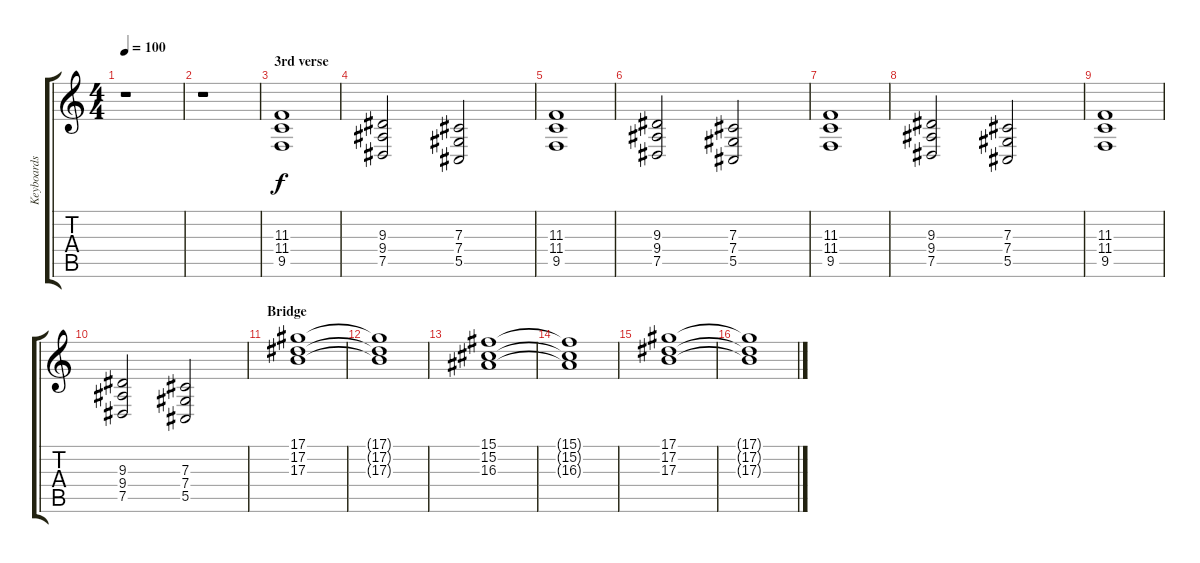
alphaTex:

\track ("Keyboards" "Keyboards") {instrument choiraahs}
\staff {score tabs}
\tuning (Eb4 Bb3 Gb3 Db3 Ab2 Eb2) {hide}
\ts (4 4)
\tempo 100
\clef g2
\ks c
r.1{dy f} |
r.1 |
\section ("" "3rd verse")
(11.3 11.4 9.5).1 |
(9.3 9.4 7.5).2 (7.3 7.4 5.5).2 |
(11.3 11.4 9.5).1 |
(9.3 9.4 7.5).2 (7.3 7.4 5.5).2 |
(11.3 11.4 9.5).1 |
(9.3 9.4 7.5).2 (7.3 7.4 5.5).2 |
(11.3 11.4 9.5).1 |
(9.3 9.4 7.5).2 (7.3 7.4 5.5).2 |
\section ("" "Bridge")
(17.1 17.2 17.3).1{volume 8 instrument stringensemble1} |
(17.1{t} 17.2{t} 17.3{t}).1 |
(15.1 15.2 16.3).1 |
(15.1{t} 15.2{t} 16.3{t}).1 |
(17.1 17.2 17.3).1 |
(17.1{t} 17.2{t} 17.3{t}).1
